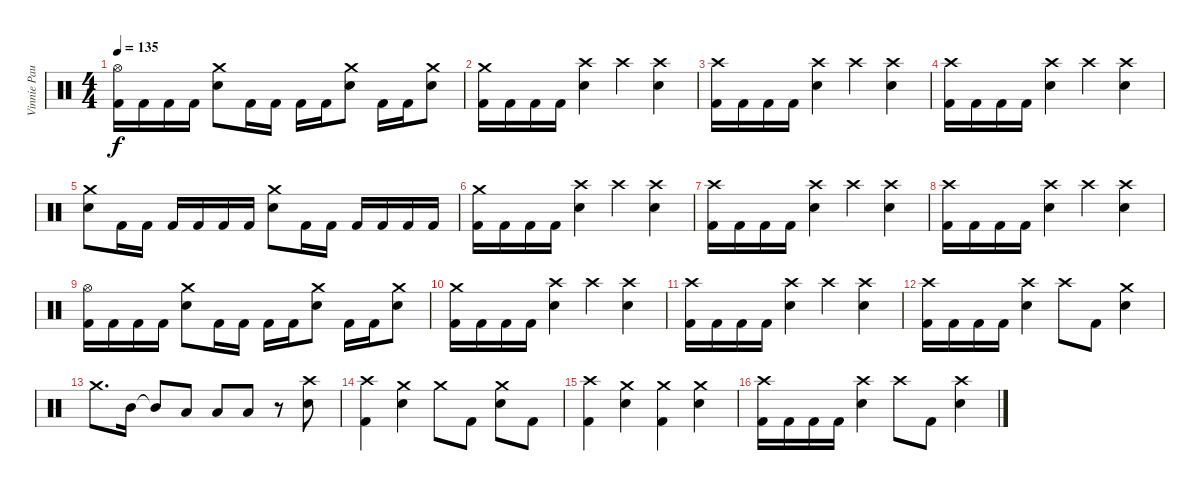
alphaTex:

\track ("Vinnie Paul" "Vinnie Pau") {instrument percussion}
\staff {score}
\articulation defaults
\ts (4 4)
\tempo 135
\clef neutral
\ks c
("Hi-Hat (open)" "Kick (hit) 2").16{dy f} "Kick (hit) 2".16 "Kick (hit) 2".16 "Kick (hit) 2".16 ("Crash medium (hit)" "Electric Snare (hit)").8 "Kick (hit) 2".16 "Kick (hit) 2".16 "Kick (hit) 2".16 "Kick (hit) 2".16 ("Crash medium (hit)" "Electric Snare (hit)").8 "Kick (hit) 2".16 "Kick (hit) 2".16 ("Crash medium (hit)" "Electric Snare (hit)").8 |
("Crash medium (hit)" "Kick (hit) 2").16 "Kick (hit) 2".16 "Kick (hit) 2".16 "Kick (hit) 2".16 ("Crash high (hit)" "Electric Snare (hit)").4 "Crash high (hit)".4 ("Crash high (hit)" "Electric Snare (hit)").4 |
("Crash high (hit)" "Kick (hit) 2").16 "Kick (hit) 2".16 "Kick (hit) 2".16 "Kick (hit) 2".16 ("Crash high (hit)" "Electric Snare (hit)").4 "Crash high (hit)".4 ("Crash high (hit)" "Electric Snare (hit)").4 |
("Crash high (hit)" "Kick (hit) 2").16 "Kick (hit) 2".16 "Kick (hit) 2".16 "Kick (hit) 2".16 ("Crash high (hit)" "Electric Snare (hit)").4 "Crash high (hit)".4 ("Crash high (hit)" "Electric Snare (hit)").4 |
("Crash medium (hit)" "Electric Snare (hit)").8 "Kick (hit) 2".16 "Kick (hit) 2".16 "Kick (hit) 2".16 "Kick (hit) 2".16 "Kick (hit) 2".16 "Kick (hit) 2".16 ("Crash medium (hit)" "Electric Snare (hit)").8 "Kick (hit) 2".16 "Kick (hit) 2".16 "Kick (hit) 2".16 "Kick (hit) 2".16 "Kick (hit) 2".16 "Kick (hit) 2".16 |
("Crash medium (hit)" "Kick (hit) 2").16 "Kick (hit) 2".16 "Kick (hit) 2".16 "Kick (hit) 2".16 ("Crash high (hit)" "Electric Snare (hit)").4 "Crash high (hit)".4 ("Crash high (hit)" "Electric Snare (hit)").4 |
("Crash high (hit)" "Kick (hit) 2").16 "Kick (hit) 2".16 "Kick (hit) 2".16 "Kick (hit) 2".16 ("Crash high (hit)" "Electric Snare (hit)").4 "Crash high (hit)".4 ("Crash high (hit)" "Electric Snare (hit)").4 |
("Crash high (hit)" "Kick (hit) 2").16 "Kick (hit) 2".16 "Kick (hit) 2".16 "Kick (hit) 2".16 ("Crash high (hit)" "Electric Snare (hit)").4 "Crash high (hit)".4 ("Crash high (hit)" "Electric Snare (hit)").4 |
("Hi-Hat (open)" "Kick (hit) 2").16 "Kick (hit) 2".16 "Kick (hit) 2".16 "Kick (hit) 2".16 ("Crash medium (hit)" "Electric Snare (hit)").8 "Kick (hit) 2".16 "Kick (hit) 2".16 "Kick (hit) 2".16 "Kick (hit) 2".16 ("Crash medium (hit)" "Electric Snare (hit)").8 "Kick (hit) 2".16 "Kick (hit) 2".16 ("Crash medium (hit)" "Electric Snare (hit)").8 |
("Crash medium (hit)" "Kick (hit) 2").16 "Kick (hit) 2".16 "Kick (hit) 2".16 "Kick (hit) 2".16 ("Crash high (hit)" "Electric Snare (hit)").4 "Crash high (hit)".4 ("Crash high (hit)" "Electric Snare (hit)").4 |
("Crash high (hit)" "Kick (hit) 2").16 "Kick (hit) 2".16 "Kick (hit) 2".16 "Kick (hit) 2".16 ("Crash high (hit)" "Electric Snare (hit)").4 "Crash high (hit)".4 ("Crash high (hit)" "Electric Snare (hit)").4 |
("Crash high (hit)" "Kick (hit) 2").16 "Kick (hit) 2".16 "Kick (hit) 2".16 "Kick (hit) 2".16 ("Crash high (hit)" "Electric Snare (hit)").4 "Crash high (hit)".8 "Kick (hit) 2".8 ("Crash medium (hit)" "Electric Snare (hit)").4 |
"Crash medium (hit)".8{d} "Mid Tom (hit)".16 "Mid Tom (hit)"{t}.8 "Low Tom (hit)".8 "Low Tom (hit)".8 "Low Tom (hit)".8 r.8 ("Crash high (hit)" "Electric Snare (hit)").8 |
("Crash high (hit)" "Kick (hit) 2").4 ("Crash medium (hit)" "Electric Snare (hit)").4 "Crash medium (hit)".8 "Kick (hit) 2".8 ("Crash medium (hit)" "Electric Snare (hit)").8 "Kick (hit) 2".8 |
("Crash high (hit)" "Kick (hit) 2").4 ("Crash medium (hit)" "Electric Snare (hit)").4 ("Crash medium (hit)" "Kick (hit) 2").4 ("Crash medium (hit)" "Electric Snare (hit)").4 |
("Crash high (hit)" "Kick (hit) 2").16 "Kick (hit) 2".16 "Kick (hit) 2".16 "Kick (hit) 2".16 ("Crash high (hit)" "Electric Snare (hit)").4 "Crash high (hit)".8 "Kick (hit) 2".8 ("Crash high (hit)" "Electric Snare (hit)").4
